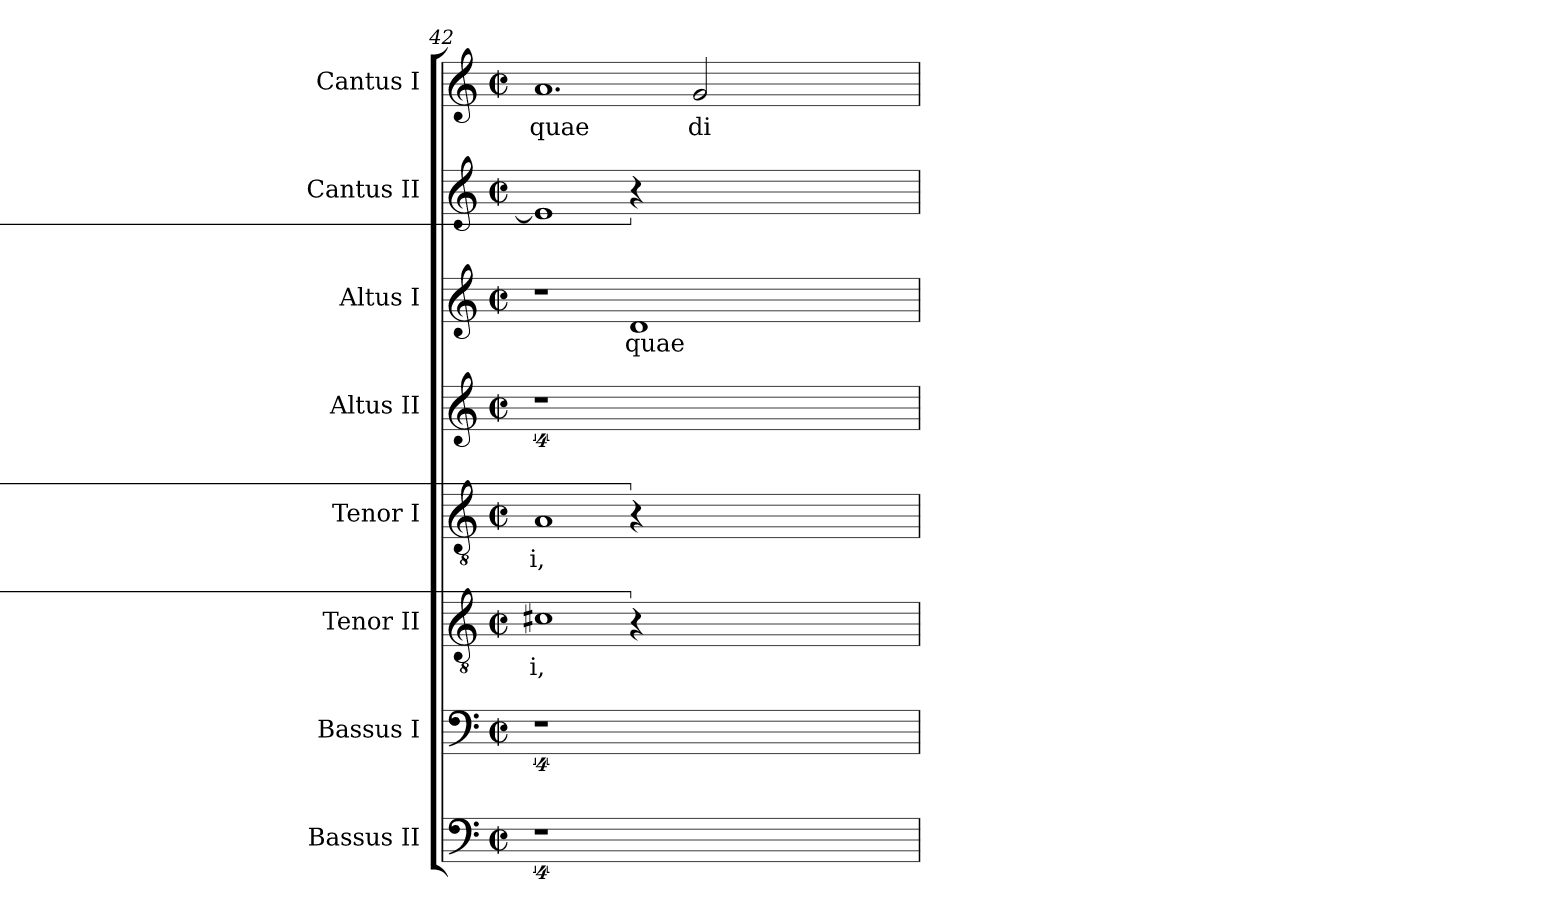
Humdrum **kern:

**kern	**kern	**kern	**text	**kern	**text	**kern	**kern	**text	**kern	**kern	**text
*part8	*part7	*part6	*part6	*part5	*part5	*part4	*part3	*part3	*part2	*part1	*part1
*staff8	*staff7	*staff6	*staff6	*staff5	*staff5	*staff4	*staff3	*staff3	*staff2	*staff1	*staff1
*I"Bassus II	*I"Bassus I	*I"Tenor II	*	*I"Tenor I	*	*I"Altus II	*I"Altus I	*	*I"Cantus II	*I"Cantus I	*
*I'B II	*I'B I	*I'T II	*	*I'T I	*	*I'A II	*I'A I	*	*I'C II	*I'C I	*
*clefF4	*clefF4	*clefGv2	*	*clefGv2	*	*clefG2	*clefG2	*	*clefG2	*clefG2	*
*	*	*	*	*	*	*	*k[]	*	*	*	*
*	*	*	*	*	*	*	*C:	*	*	*	*
*M2/2	*M2/2	*M2/2	*	*M2/2	*	*M2/2	*M2/2	*	*M2/2	*M2/2	*
*met(c|)	*met(c|)	*met(c|)	*	*met(c|)	*	*met(c|)	*met(c|)	*	*met(c|)	*met(c|)	*
=42	=42	=42	=42	=42	=42	=42	=42	=42	=42	=42	=42
!	!	!	!LO:LY:b:cj	!	!LO:LY:b:cj	!	!	!	!	!	!LO:LY:b:cj
4%9r	4%9r	1c#X	i,	1A	-i,	4%9r	1r	.	1e]	1.a	quae
!	!	!LO:N:vis=1	!	!LO:N:vis=1	!	!	!	!LO:LY:b	!LO:N:vis=1	!	!
.	.	4%9r	.	4%9r	.	.	1d	quae	4%9r	.	.
!	!	!	!	!	!	!	!	!	!	!	!LO:LY:b:cj
.	.	.	.	.	.	.	.	.	.	2g/	di
.	.	.	.	.	.	.	1ryy	.	.	1ryy	.
1ryy	1ryy	.	.	.	.	1ryy	.	.	.	.	.
.	.	.	.	.	.	.	4ryy	.	.	4ryy	.
=	=	=	=	=	=	=	=	=	=	=	=
*-	*-	*-	*-	*-	*-	*-	*-	*-	*-	*-	*-
